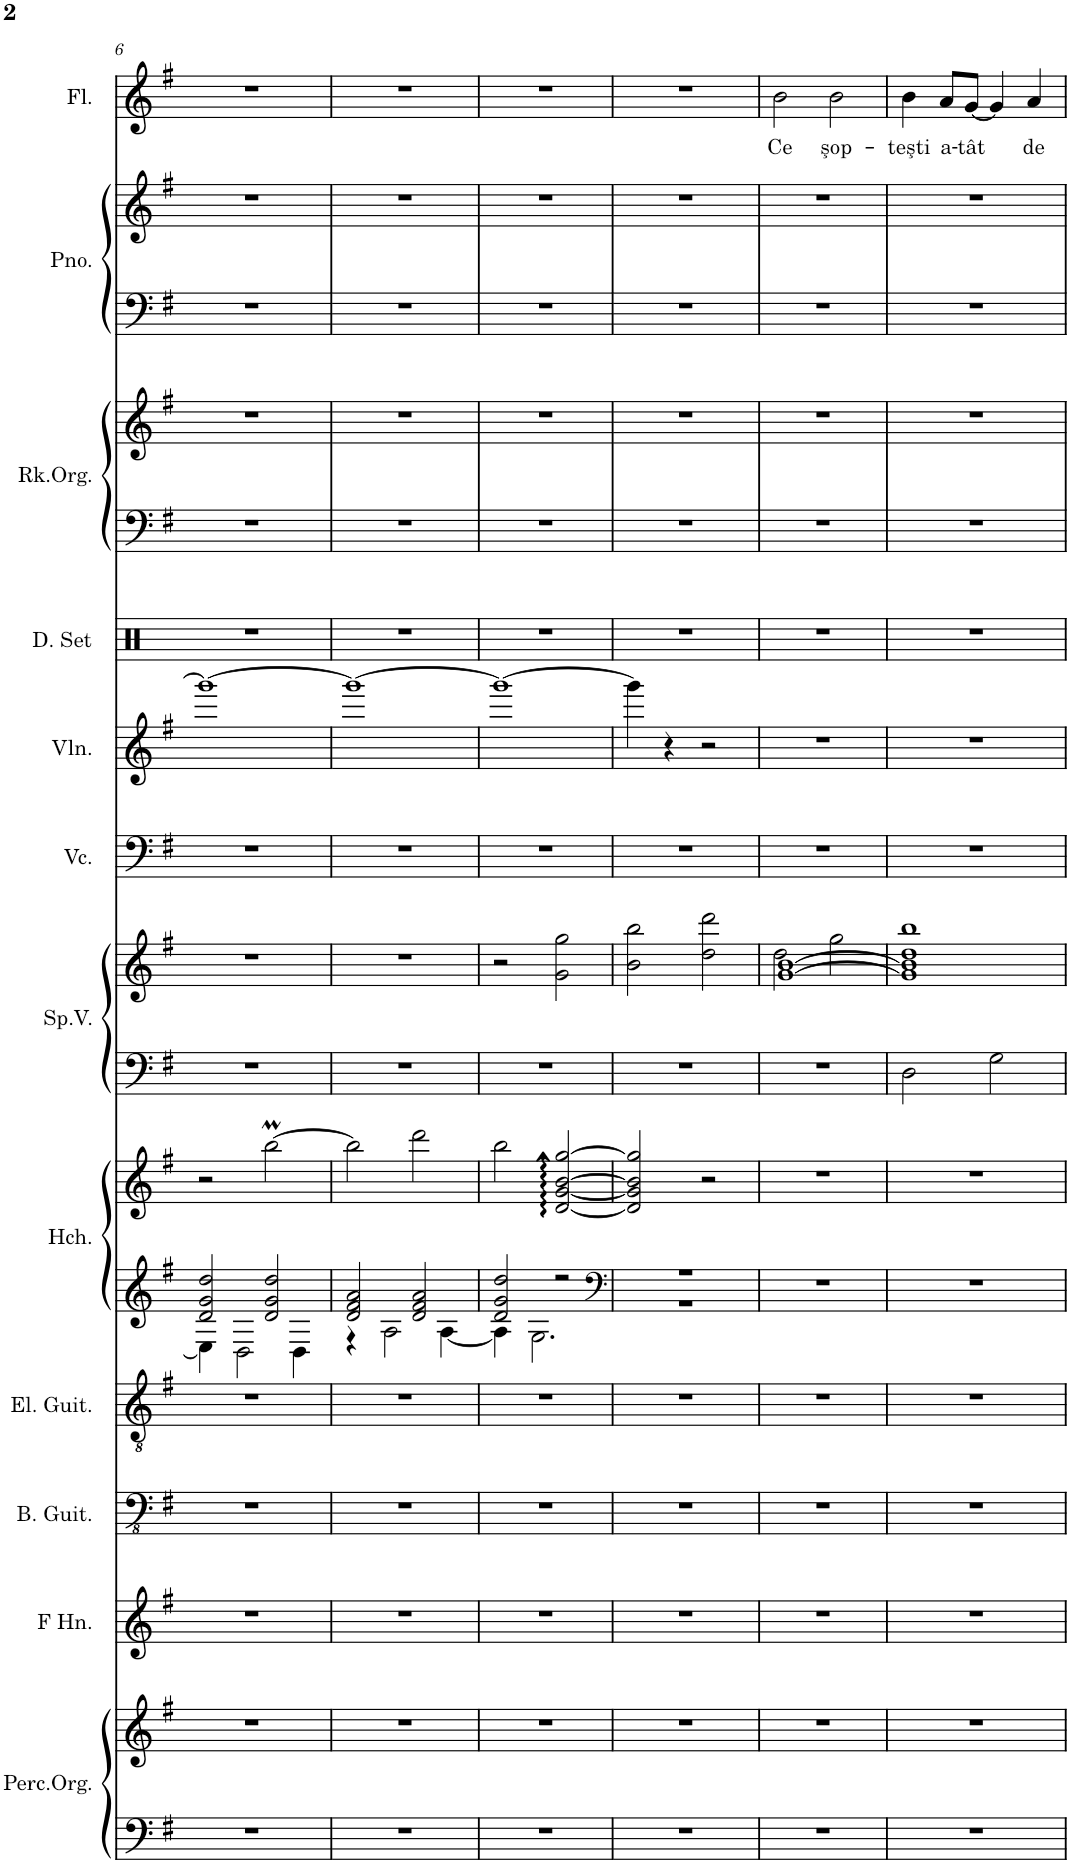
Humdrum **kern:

**kern	**kern	**kern	**kern	**kern	**kern	**kern	**kern	**kern	**kern	**kern	**kern	**kern	**kern	**kern	**kern	**kern	**text
*part12	*part12	*part11	*part10	*part9	*part8	*part8	*part7	*part7	*part6	*part5	*part4	*part3	*part3	*part2	*part2	*part1	*part1
*staff17	*staff16	*staff15	*staff14	*staff13	*staff12	*staff11	*staff10	*staff9	*staff8	*staff7	*staff6	*staff5	*staff4	*staff3	*staff2	*staff1	*staff1
*I"Perc.Organ	*	*I"Horn in F	*I"Bass Guitar	*I"Electric Guitar	*I"Harpsichord	*	*I"Space Voice	*	*I"Violoncello	*I"Violin	*I"Drumset	*I"Rock Organ	*	*I"Piano	*	*I"Flute	*
*I'Perc.Org.	*	*	*I'B. Guit.	*I'El. Guit.	*I'Hch.	*	*I'Sp.V.	*	*I'Vc.	*I'Vln.	*I'D. Set	*I'Rk.Org.	*	*I'Pno.	*	*I'Fl.	*
!!LO:PB:g=z
*clefF4	*clefG2	*clefG2	*clefFv4	*clefGv2	*clefG2	*clefG2	*clefF4	*clefG2	*clefF4	*clefG2	*clefX	*clefF4	*clefG2	*clefF4	*clefG2	*clefG2	*
*k[f#]	*k[f#]	*k[f#]	*k[f#]	*k[f#]	*k[f#]	*k[f#]	*k[f#]	*k[f#]	*k[f#]	*k[f#]	*k[]	*k[f#]	*k[f#]	*k[f#]	*k[f#]	*k[f#]	*
*M4/4	*M4/4	*M4/4	*M4/4	*M4/4	*M4/4	*M4/4	*M4/4	*M4/4	*M4/4	*M4/4	*M4/4	*M4/4	*M4/4	*M4/4	*M4/4	*M4/4	*
=6	=6	=6	=6	=6	=6	=6	=6	=6	=6	=6	=6	=6	=6	=6	=6	=6	=6
*	*	*	*	*	*^	*	*	*	*	*	*	*	*	*	*	*	*
1r	1r	1r	1r	1r	2d/ 2g/ 2dd/	4E-\]	2r	1r	1r	1r	1ggg_	1r	1r	1r	1r	1r	1r	.
.	.	.	.	.	.	2D\	.	.	.	.	.	.	.	.	.	.	.	.
.	.	.	.	.	2d/ 2g/ 2dd/	.	[2bbm\	.	.	.	.	.	.	.	.	.	.	.
.	.	.	.	.	.	4D\	.	.	.	.	.	.	.	.	.	.	.	.
=7	=7	=7	=7	=7	=7	=7	=7	=7	=7	=7	=7	=7	=7	=7	=7	=7	=7	=7
1r	1r	1r	1r	1r	2d/ 2f#/ 2a/	4r	2bb\]	1r	1r	1r	1ggg_	1r	1r	1r	1r	1r	1r	.
.	.	.	.	.	.	2A\	.	.	.	.	.	.	.	.	.	.	.	.
.	.	.	.	.	2d/ 2f#/ 2a/	.	2ddd\	.	.	.	.	.	.	.	.	.	.	.
.	.	.	.	.	.	[4A\	.	.	.	.	.	.	.	.	.	.	.	.
=8	=8	=8	=8	=8	=8	=8	=8	=8	=8	=8	=8	=8	=8	=8	=8	=8	=8	=8
1r	1r	1r	1r	1r	2d/ 2g/ 2dd/	4A\]	2bb\	1r	2r	1r	1ggg_	1r	1r	1r	1r	1r	1r	.
.	.	.	.	.	.	2.G\	.	.	.	.	.	.	.	.	.	.	.	.
.	.	.	.	.	2r	.	[2d/ [2g/ [2b/ [2gg/	.	2g\ 2gg\	.	.	.	.	.	.	.	.	.
=9	=9	=9	=9	=9	=9	=9	=9	=9	=9	=9	=9	=9	=9	=9	=9	=9	=9	=9
*	*	*	*	*	*clefF4	*	*	*	*	*	*	*	*	*	*	*	*	*
1r	1r	1r	1r	1r	1r	1r	2d/] 2g/] 2b/] 2gg/]	1r	2b\ 2bb\	1r	4ggg\]	1r	1r	1r	1r	1r	1r	.
.	.	.	.	.	.	.	.	.	.	.	4r	.	.	.	.	.	.	.
.	.	.	.	.	.	.	2r	.	2dd\ 2ddd\	.	2r	.	.	.	.	.	.	.
*	*	*	*	*	*v	*v	*	*	*	*	*	*	*	*	*	*	*	*
=10	=10	=10	=10	=10	=10	=10	=10	=10	=10	=10	=10	=10	=10	=10	=10	=10	=10
*	*	*	*	*	*	*	*	*^	*	*	*	*	*	*	*	*	*
!	!	!	!	!	!	!	!	!	!	!	!	!	!	!	!	!	!	!LO:LY:b
1r	1r	1r	1r	1r	1r	1r	1r	[1g [1b	2dd\	1r	1r	1r	1r	1r	1r	1r	2b\	Ce
!	!	!	!	!	!	!	!	!	!	!	!	!	!	!	!	!	!	!LO:LY:b
.	.	.	.	.	.	.	.	.	2gg\	.	.	.	.	.	.	.	2b\	şop-
=11	=11	=11	=11	=11	=11	=11	=11	=11	=11	=11	=11	=11	=11	=11	=11	=11	=11	=11
!	!	!	!	!	!	!	!	!	!	!	!	!	!	!	!	!	!	!LO:LY:b
*	*	*	*	*	*	*	*	*v	*v	*	*	*	*	*	*	*	*	*
1r	1r	1r	1r	1r	1r	1r	2D\	1g] 1b] 1dd 1bb	1r	1r	1r	1r	1r	1r	1r	4b\	-teşti
!	!	!	!	!	!	!	!	!	!	!	!	!	!	!	!	!	!LO:LY:b
.	.	.	.	.	.	.	.	.	.	.	.	.	.	.	.	8a/L	a-
!	!	!	!	!	!	!	!	!	!	!	!	!	!	!	!	!	!LO:LY:b
.	.	.	.	.	.	.	.	.	.	.	.	.	.	.	.	[8g/J	-tât
.	.	.	.	.	.	.	2G\	.	.	.	.	.	.	.	.	4g/]	.
!	!	!	!	!	!	!	!	!	!	!	!	!	!	!	!	!	!LO:LY:b
.	.	.	.	.	.	.	.	.	.	.	.	.	.	.	.	4a/	de
=	=	=	=	=	=	=	=	=	=	=	=	=	=	=	=	=	=
*-	*-	*-	*-	*-	*-	*-	*-	*-	*-	*-	*-	*-	*-	*-	*-	*-	*-
